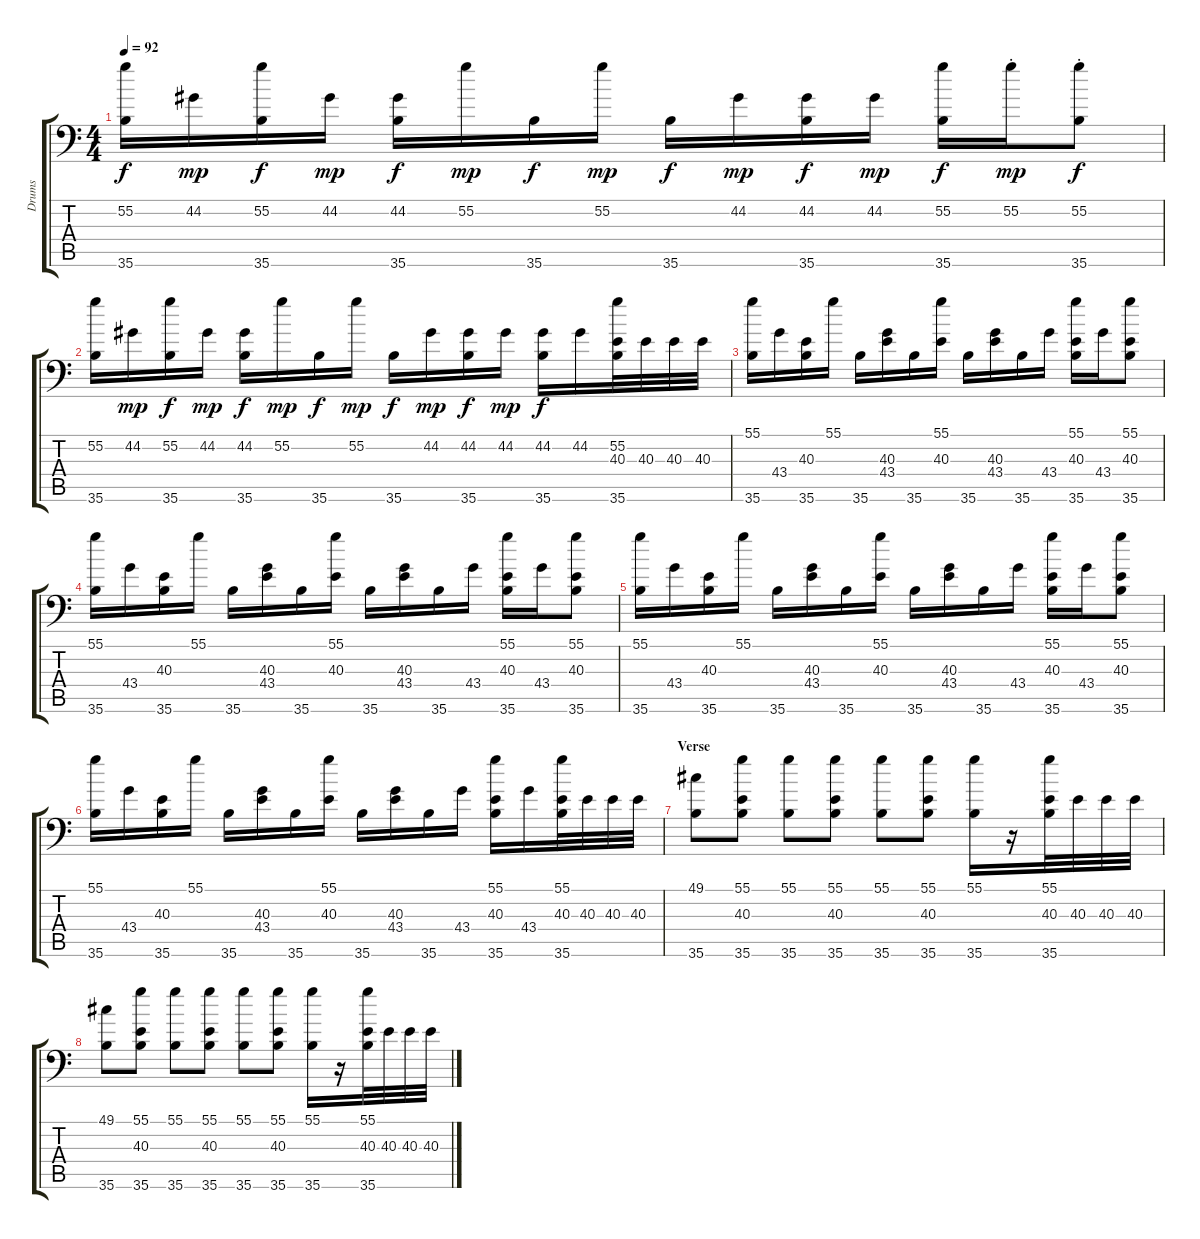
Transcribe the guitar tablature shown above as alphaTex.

\track ("Drums" "Drums") {instrument acousticgrandpiano}
\staff {score tabs}
\tuning (C-1 C-1 C-1 C-1 C-1 C-1) {hide}
\ts (4 4)
\tempo 92
\clef f4
\ks c
(55.2 35.6).16{dy f} 44.2.16{dy mp} (55.2 35.6).16{dy f} 44.2.16{dy mp} (44.2 35.6).16{dy f} 55.2.16{dy mp} 35.6.16{dy f} 55.2.16{dy mp} 35.6.16{dy f} 44.2.16{dy mp} (44.2 35.6).16{dy f} 44.2.16{dy mp} (55.2 35.6).16{dy f} 55.2{st}.16{dy mp} (55.2{st} 35.6).8{dy f} |
(55.2 35.6).16 44.2.16{dy mp} (55.2 35.6).16{dy f} 44.2.16{dy mp} (44.2 35.6).16{dy f} 55.2.16{dy mp} 35.6.16{dy f} 55.2.16{dy mp} 35.6.16{dy f} 44.2.16{dy mp} (44.2 35.6).16{dy f} 44.2.16{dy mp} (44.2 35.6).16{dy f} 44.2.16 (55.2 40.3 35.6).32 40.3.32 40.3.32 40.3.32 |
(55.1 35.6).16 43.4.16 (40.3 35.6).16 55.1.16 35.6.16 (40.3 43.4).16 35.6.16 (55.1 40.3).16 35.6.16 (40.3 43.4).16 35.6.16 43.4.16 (55.1 40.3 35.6).16 43.4.16 (55.1 40.3 35.6).8 |
(55.1 35.6).16 43.4.16 (40.3 35.6).16 55.1.16 35.6.16 (40.3 43.4).16 35.6.16 (55.1 40.3).16 35.6.16 (40.3 43.4).16 35.6.16 43.4.16 (55.1 40.3 35.6).16 43.4.16 (55.1 40.3 35.6).8 |
(55.1 35.6).16 43.4.16 (40.3 35.6).16 55.1.16 35.6.16 (40.3 43.4).16 35.6.16 (55.1 40.3).16 35.6.16 (40.3 43.4).16 35.6.16 43.4.16 (55.1 40.3 35.6).16 43.4.16 (55.1 40.3 35.6).8 |
(55.1 35.6).16 43.4.16 (40.3 35.6).16 55.1.16 35.6.16 (40.3 43.4).16 35.6.16 (55.1 40.3).16 35.6.16 (40.3 43.4).16 35.6.16 43.4.16 (55.1 40.3 35.6).16 43.4.16 (55.1 40.3 35.6).32 40.3.32 40.3.32 40.3.32 |
\section ("" "Verse")
(49.1 35.6).8 (55.1 40.3 35.6).8 (55.1 35.6).8 (55.1 40.3 35.6).8 (55.1 35.6).8 (55.1 40.3 35.6).8 (55.1 35.6).16 r.16 (55.1 40.3 35.6).32 40.3.32 40.3.32 40.3.32 |
(49.1 35.6).8 (55.1 40.3 35.6).8 (55.1 35.6).8 (55.1 40.3 35.6).8 (55.1 35.6).8 (55.1 40.3 35.6).8 (55.1 35.6).16 r.16 (55.1 40.3 35.6).32 40.3.32 40.3.32 40.3.32
